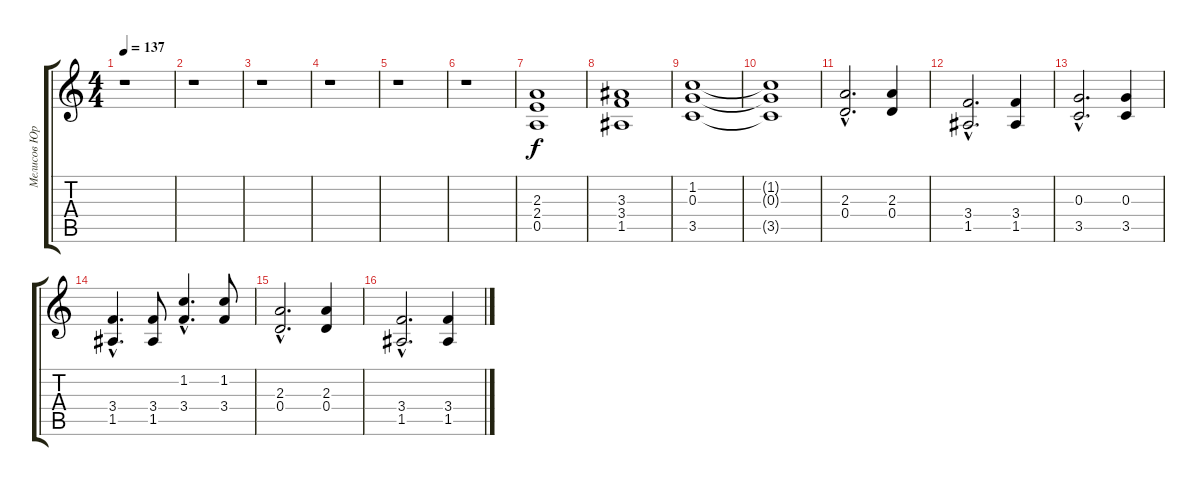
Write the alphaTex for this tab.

\track ("Мелисов Юрий" "Мелисов Юр") {instrument distortionguitar}
\staff {score tabs}
\tuning (E4 B3 G3 D3 A2 E2) {hide}
\ts (4 4)
\tempo 137
\clef g2
\ks c
r.1{dy f} |
r.1 |
r.1 |
r.1 |
r.1 |
r.1 |
(2.3 2.4 0.5).1 |
(3.3 3.4 1.5).1 |
(1.2 0.3 3.5).1 |
(1.2{t} 0.3{t} 3.5{t}).1 |
(2.3{hac} 0.4{hac}).2{d} (2.3 0.4).4 |
(3.4{hac} 1.5{hac}).2{d} (3.4 1.5).4 |
(0.3{hac} 3.5{hac}).2{d} (0.3 3.5).4 |
(3.4{hac} 1.5{hac}).4{d} (3.4 1.5).8 (1.2{hac} 3.4{hac}).4{d} (1.2 3.4).8 |
(2.3{hac} 0.4{hac}).2{d} (2.3 0.4).4 |
(3.4{hac} 1.5{hac}).2{d} (3.4 1.5).4
